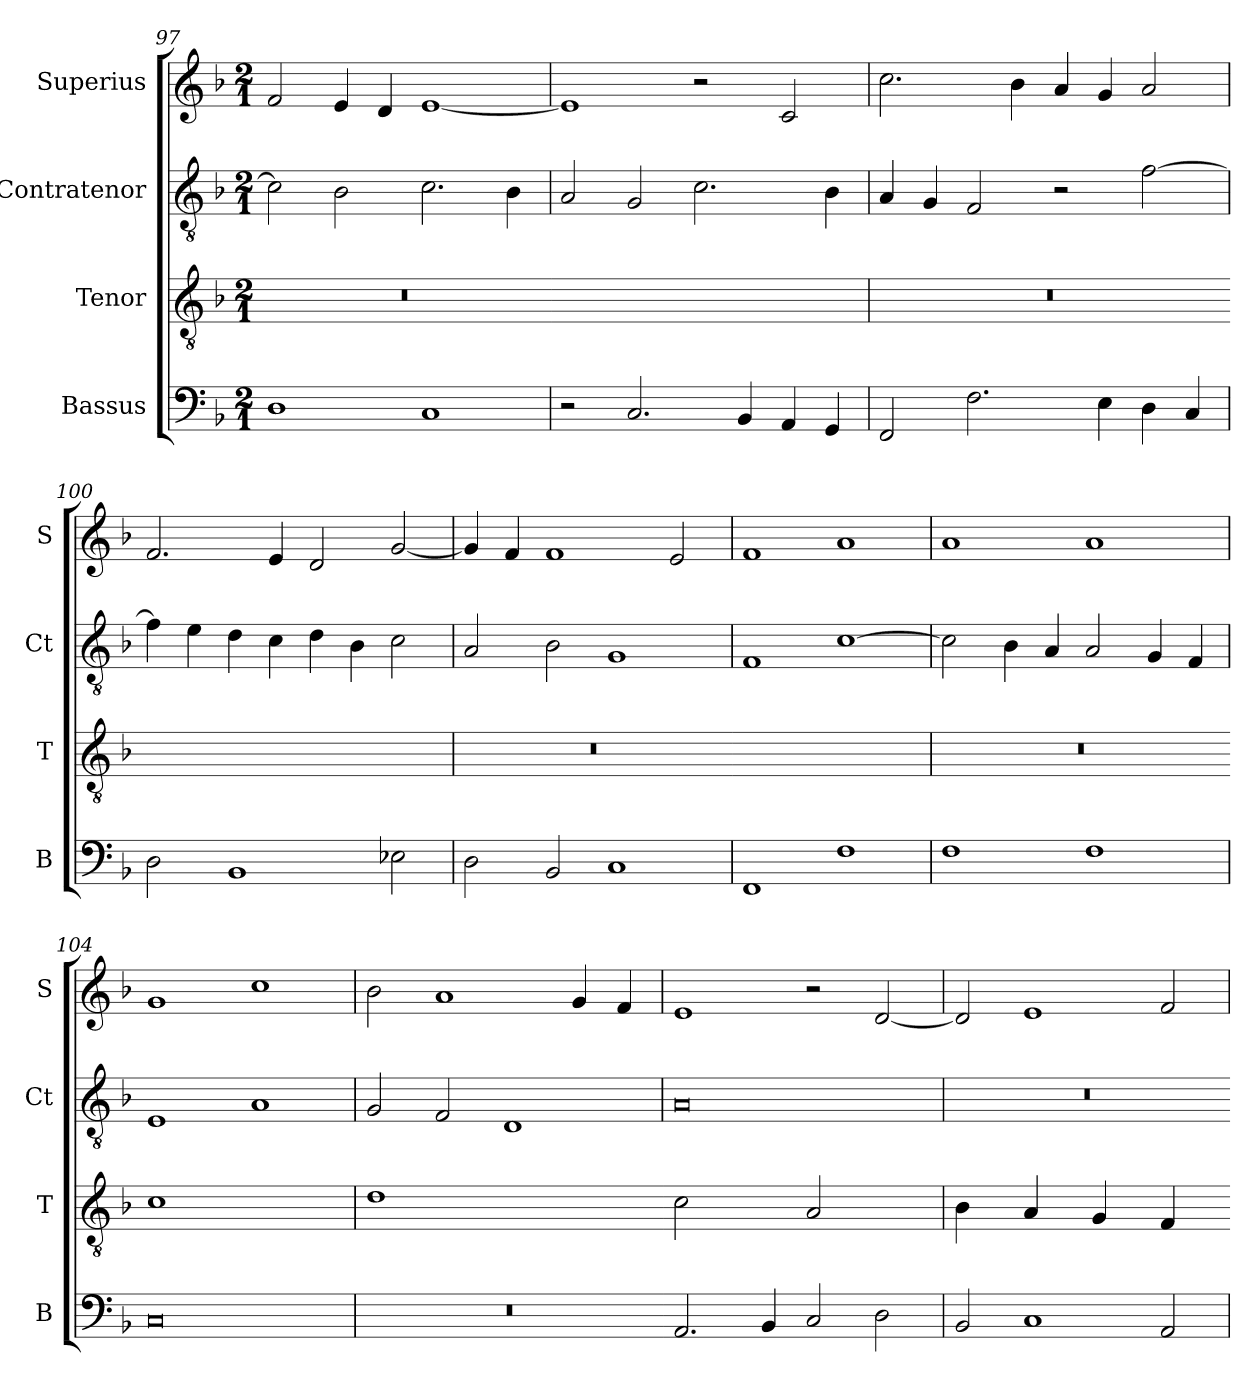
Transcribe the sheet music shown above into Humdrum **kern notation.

**kern	**kern	**kern	**kern
*part4	*part3	*part2	*part1
*staff4	*staff3	*staff2	*staff1
*I"Bassus	*I"Tenor	*I"Contratenor	*I"Superius
*I'B	*I'T	*I'Ct	*I'S
*clefF4	*clefGv2	*clefGv2	*clefG2
*k[b-]	*k[b-]	*k[b-]	*k[b-]
*M2/1	*M2/1	*M2/1	*M2/1
=97	=97	=97	=97
!	!LO:N:vis=1	!	!
1D	0r	2c]	2f
.	.	2B-	4e
.	.	.	4d
1C	.	2.c	[1e
.	.	4B-	.
=98	=98-	=98	=98
!	!LO:N:vis=1	!	!
2r	0ryy	2A	1e]
2.C	.	2G	.
.	.	2.c	2r
4BB-	.	.	.
4AA	.	.	2c
4GG	.	4B-	.
=99	=99	=99	=99
!	!LO:N:vis=1	!	!
2FF	0r	4A	2.cc
.	.	4G	.
2.F	.	2F	.
.	.	.	4b-
.	.	2r	4a
4E	.	.	4g
4D	.	[2f	2a
4C	.	.	.
=100	=100-	=100	=100
!	!LO:N:vis=1	!	!
2D	0ryy	4f]	2.f
.	.	4e	.
1BB-	.	4d	.
.	.	4c	4e
.	.	4d	2d
.	.	4B-	.
2E-X	.	2c	[2g
=101	=101	=101	=101
!	!LO:N:vis=1	!	!
2D	0r	2A	4g]
.	.	.	4f
2BB-	.	2B-	1f
1C	.	1G	.
.	.	.	2e
=102	=102-	=102	=102
!	!LO:N:vis=1	!	!
1FF	0ryy	1F	1f
1F	.	[1c	1a
=103	=103	=103	=103
!	!LO:N:vis=1	!	!
1F	0r	2c]	1a
.	.	4B-	.
.	.	4A	.
1F	.	2A	1a
.	.	4G	.
.	.	4F	.
=104	=104-	=104	=104
!	!LO:N:vis=1	!	!
0C	0c	1E	1g
.	.	1A	1cc
=105	=105	=105	=105
!	!LO:N:vis=1	!	!
0r	0d	2G	2b-
.	.	2F	1a
.	.	1D	.
.	.	.	4g
.	.	.	4f
=106	=106-	=106	=106
!	!LO:N:vis=2	!	!
2.AA	1c	0A	1e
4BB-	.	.	.
!	!LO:N:vis=2	!	!
2C	1A	.	2r
2D	.	.	[2d
=107	=107	=107	=107
!	!LO:N:vis=4	!	!
2BB-	2B-	0r	2d]
!	!LO:N:vis=4	!	!
1C	2A	.	1e
!	!LO:N:vis=4	!	!
.	2G	.	.
!	!LO:N:vis=4	!	!
2AA	2F	.	2f
=	=-	=	=
*-	*-	*-	*-
